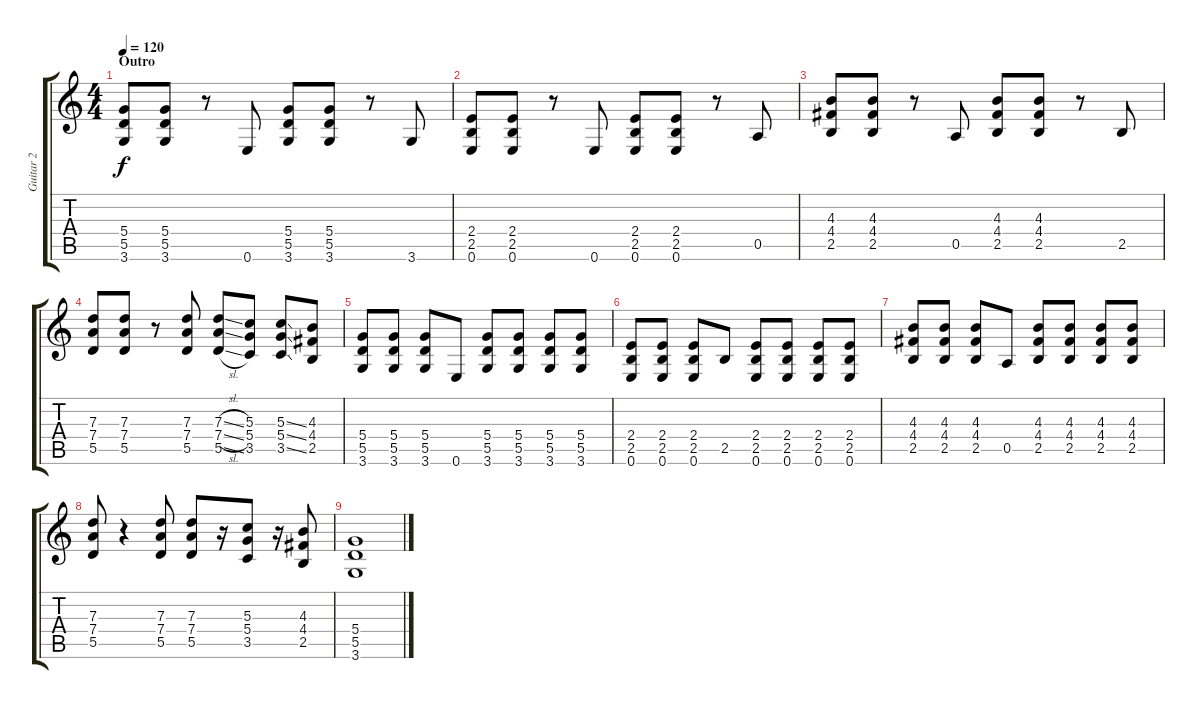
\track ("Guitar 2" "Guitar 2") {instrument distortionguitar}
\staff {score tabs}
\tuning (E4 B3 G3 D3 A2 E2) {hide}
\ts (4 4)
\section ("" "Outro")
\tempo 120
\clef g2
\ks c
(5.4 5.5 3.6).8{dy f} (5.4 5.5 3.6).8 r.8 0.6.8 (5.4 5.5 3.6).8 (5.4 5.5 3.6).8 r.8 3.6.8 |
(2.4 2.5 0.6).8 (2.4 2.5 0.6).8 r.8 0.6.8 (2.4 2.5 0.6).8 (2.4 2.5 0.6).8 r.8 0.5.8 |
(4.3 4.4 2.5).8 (4.3 4.4 2.5).8 r.8 0.5.8 (4.3 4.4 2.5).8 (4.3 4.4 2.5).8 r.8 2.5.8 |
(7.3 7.4 5.5).8 (7.3 7.4 5.5).8 r.8 (7.3 7.4 5.5).8 (7.3{sl} 7.4{sl} 5.5{sl}).8 (5.3 5.4 3.5).8 (5.3{ss} 5.4{ss} 3.5{ss}).8 (4.3 4.4 2.5).8 |
(5.4 5.5 3.6).8 (5.4 5.5 3.6).8 (5.4 5.5 3.6).8 0.6.8 (5.4 5.5 3.6).8 (5.4 5.5 3.6).8 (5.4 5.5 3.6).8 (5.4 5.5 3.6).8 |
(2.4 2.5 0.6).8 (2.4 2.5 0.6).8 (2.4 2.5 0.6).8 2.5.8 (2.4 2.5 0.6).8 (2.4 2.5 0.6).8 (2.4 2.5 0.6).8 (2.4 2.5 0.6).8 |
(4.3 4.4 2.5).8 (4.3 4.4 2.5).8 (4.3 4.4 2.5).8 0.5.8 (4.3 4.4 2.5).8 (4.3 4.4 2.5).8 (4.3 4.4 2.5).8 (4.3 4.4 2.5).8 |
(7.3 7.4 5.5).8 r.4 (7.3 7.4 5.5).8 (7.3 7.4 5.5).8 r.16 (5.3 5.4 3.5).8 r.16 (4.3 4.4 2.5).8 |
(5.4 5.5 3.6).1{volume 0}
